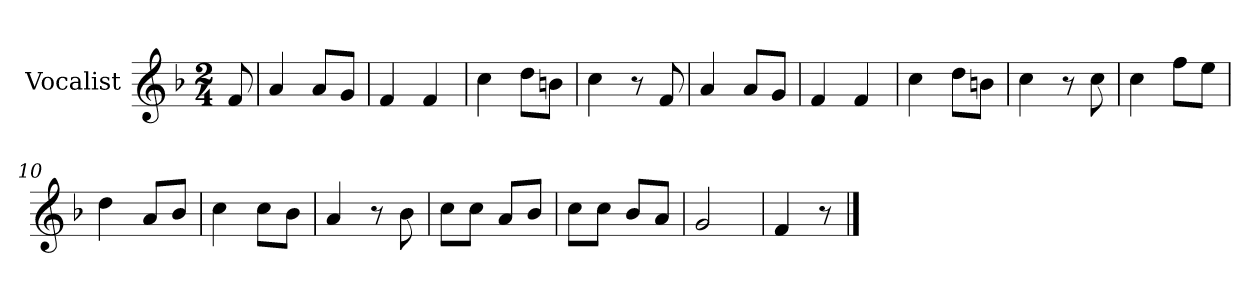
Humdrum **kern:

**kern
*part1
*staff1
*I"Vocalist
*k[b-]
*F:
*M2/4
=
8f
=1
4a
8aL
8gJ
=2
4f
4f
=3
4cc
8ddL
8bnJ
=4
4cc
8r
8f
=5
4a
8aL
8gJ
=6
4f
4f
=7
4cc
8ddL
8bnJ
=8
4cc
8r
8cc
=9
4cc
8ffL
8eeJ
=10
4dd
8aL
8b-J
=11
4cc
8ccL
8b-J
=12
4a
8r
8b-
=13
8ccL
8ccJ
8aL
8b-J
=14
8ccL
8ccJ
8b-L
8aJ
=15
2g
=16
4f
8r
==
*-
